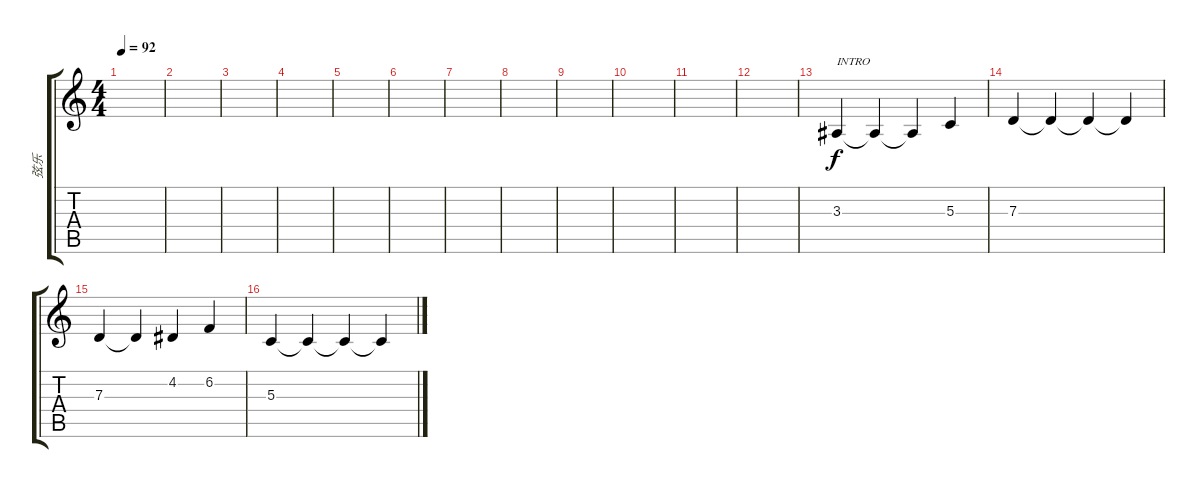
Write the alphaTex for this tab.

\track ("弦乐" "弦乐") {instrument stringensemble1}
\staff {score tabs}
\tuning (E4 B3 G3 D3 A2 E2) {hide}
\ts (4 4)
\tempo 92
\clef g2
\ks c
|
|
|
|
|
|
|
|
|
|
|
|
3.3.4{txt "INTRO" volume 16 balance 8 instrument frenchhorn} 3.3{t}.4 3.3{t}.4 5.3.4 |
7.3.4 7.3{t}.4 7.3{t}.4 7.3{t}.4 |
7.3.4 7.3{t}.4 4.2.4 6.2.4 |
5.3.4 5.3{t}.4 5.3{t}.4 5.3{t}.4
